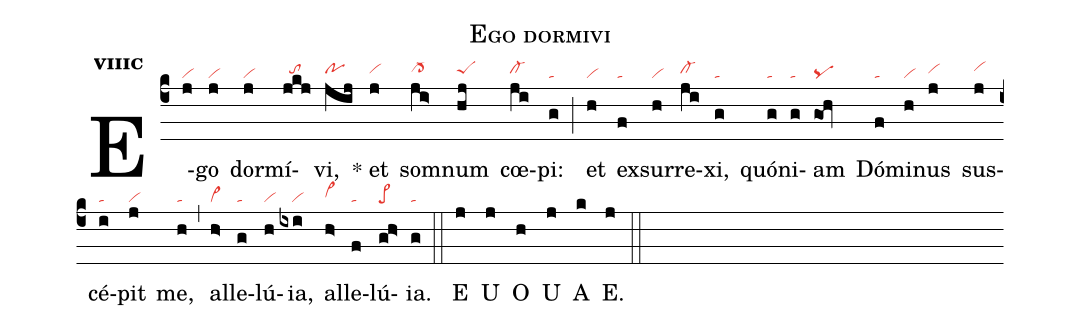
name:Ego dormivi;
office-part:an;
mode:8c;
nabc-lines:1;
%%
initial-style: 1;
name: Ego dormivi;
mode: 8;
office-part: Antiphona;
annotation: Ant. ;
annotation: viii c;
nabc-lines:1;
%%
(c4) E(j|vi)go(j|vi) dor(j|vi)mí(jkj|//tohh)vi,(jij|pohh) <sp>*</sp> et(j|vihh) som(ji>|cl->hh)num(hj|peShh) cœ(ji|cl-hh)pi:(g|ta) (;)et(h|vi) ex(f|ta)sur(h|vi)re(ji|cl-hh)xi,(g|ta) quón(g|ta)i(g|ta)am(goh|pq) Dó(f|ta)mi(h|vi)nus(j|vihh) sus(j|vihi)cé(i|ta)pit(j|vi) me,(h|ta) (,) al(h>|vi>)le(g|ta)lú(h|vi){ia},(ixi|////vi) al(h>|vi>hh)le(f|ta)lú(gh>|pe>){ia}.(g|ta) (::)
<eu>E(j) U(j) O(h) U(j) A(k) E.(j) </eu>(::)
